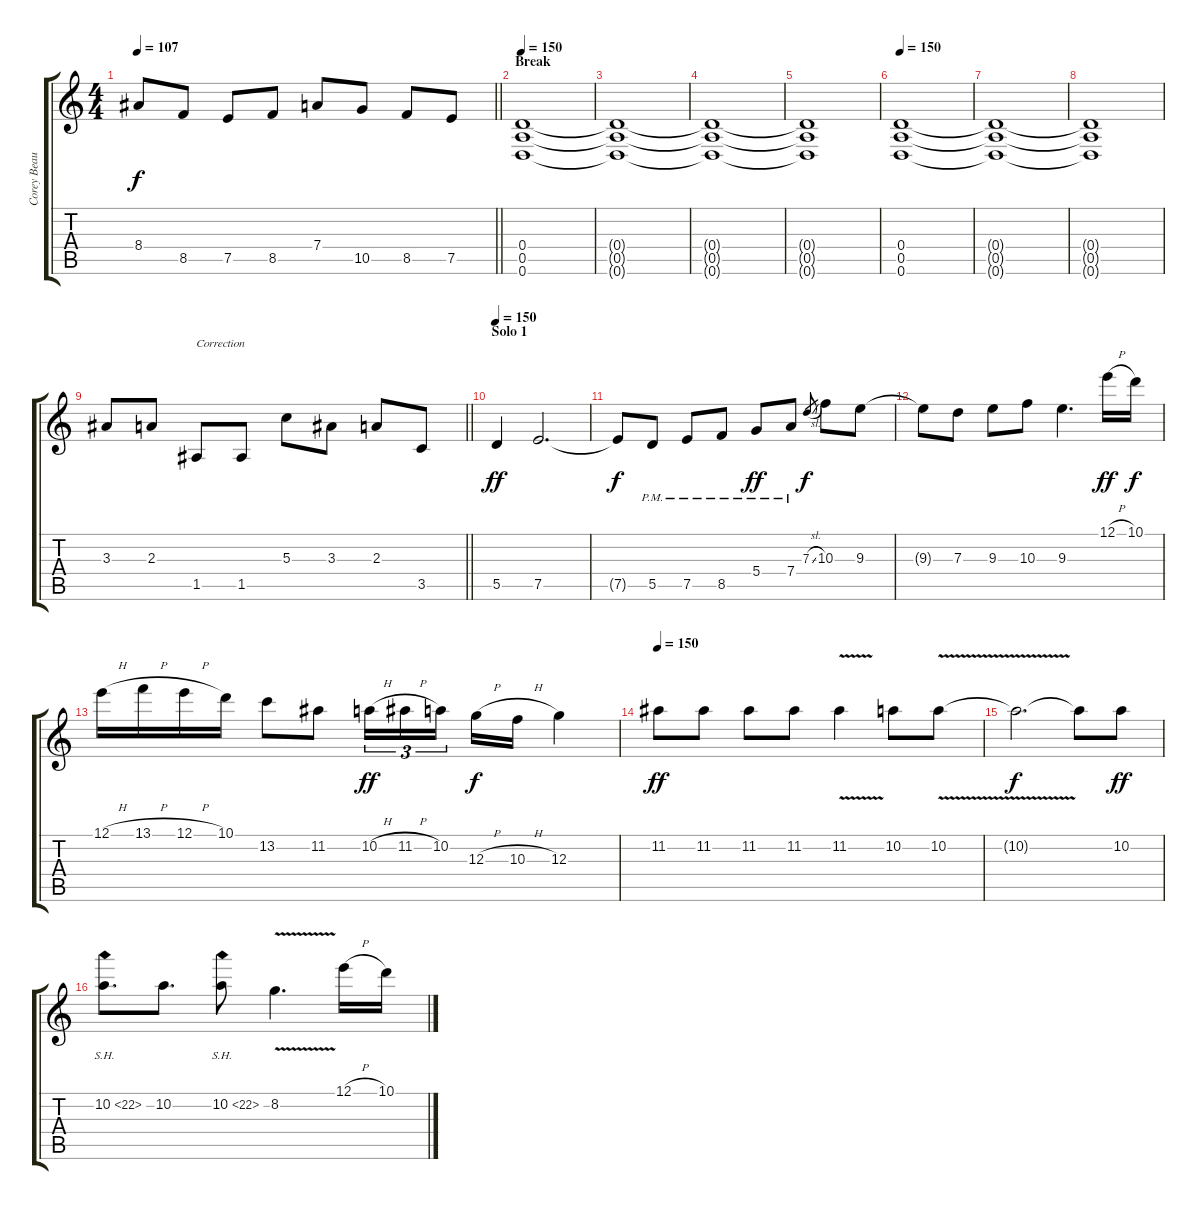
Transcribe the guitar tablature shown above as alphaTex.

\track ("Corey Beaulieu" "Corey Beau") {instrument distortionguitar}
\staff {score tabs}
\tuning (E4 B3 G3 D3 A2 D2) {hide}
\ts (4 4)
\tempo 107
\clef g2
\barLineRight lightlight
\ks c
8.4{t}.8{dy f} 8.5.8 7.5.8 8.5.8 7.4.8 10.5.8 8.5.8 7.5.8 |
\section ("" "Break")
\tempo 150
(0.4 0.5 0.6).1 |
(0.4{t} 0.5{t} 0.6{t}).1 |
(0.4{t} 0.5{t} 0.6{t}).1 |
(0.4{t} 0.5{t} 0.6{t}).1 |
\tempo 150
(0.4 0.5 0.6).1 |
(0.4{t} 0.5{t} 0.6{t}).1 |
(0.4{t} 0.5{t} 0.6{t}).1 |
\barLineRight lightlight
3.3.8 2.3.8 1.5.8{txt "Correction"} 1.5.8 5.3.8 3.3.8 2.3.8 3.5.8 |
\section ("" "Solo 1")
\tempo 150
5.5.4{dy ff} 7.5.2{d} |
7.5{t}.8{dy f} 5.5{pm}.8 7.5{pm}.8 8.5{pm}.8 5.4{pm}.8{dy ff} 7.4{pm}.8 7.3{sl}.8{gr dy f} 10.3.8 9.3.8 |
9.3{t}.8 7.3.8 9.3.8 10.3.8 9.3.4{d} 12.1{h}.16{dy ff} 10.1.16{dy f} |
12.1{h}.16 13.1{h}.16 12.1{h}.16 10.1.16 13.2.8 11.2.8 10.2{h}.16{tu (3 2) dy ff} 11.2{h}.16{tu (3 2)} 10.2.16{tu (3 2) beam splitsecondary} 12.3{h}.16{dy f} 10.3{h}.16 12.3.4 |
\tempo 150
11.2.8{dy ff} 11.2.8 11.2.8 11.2.8 11.2{v}.4 10.2.8 10.2{v}.8 |
10.2{t}.2{d dy f} 10.2{t}.8 10.2.8{dy ff} |
10.2{sh 12}.8{d} 10.2.8{d} 10.2{sh 12}.8 8.2{v}.4{d} 12.1{h}.16 10.1.16
